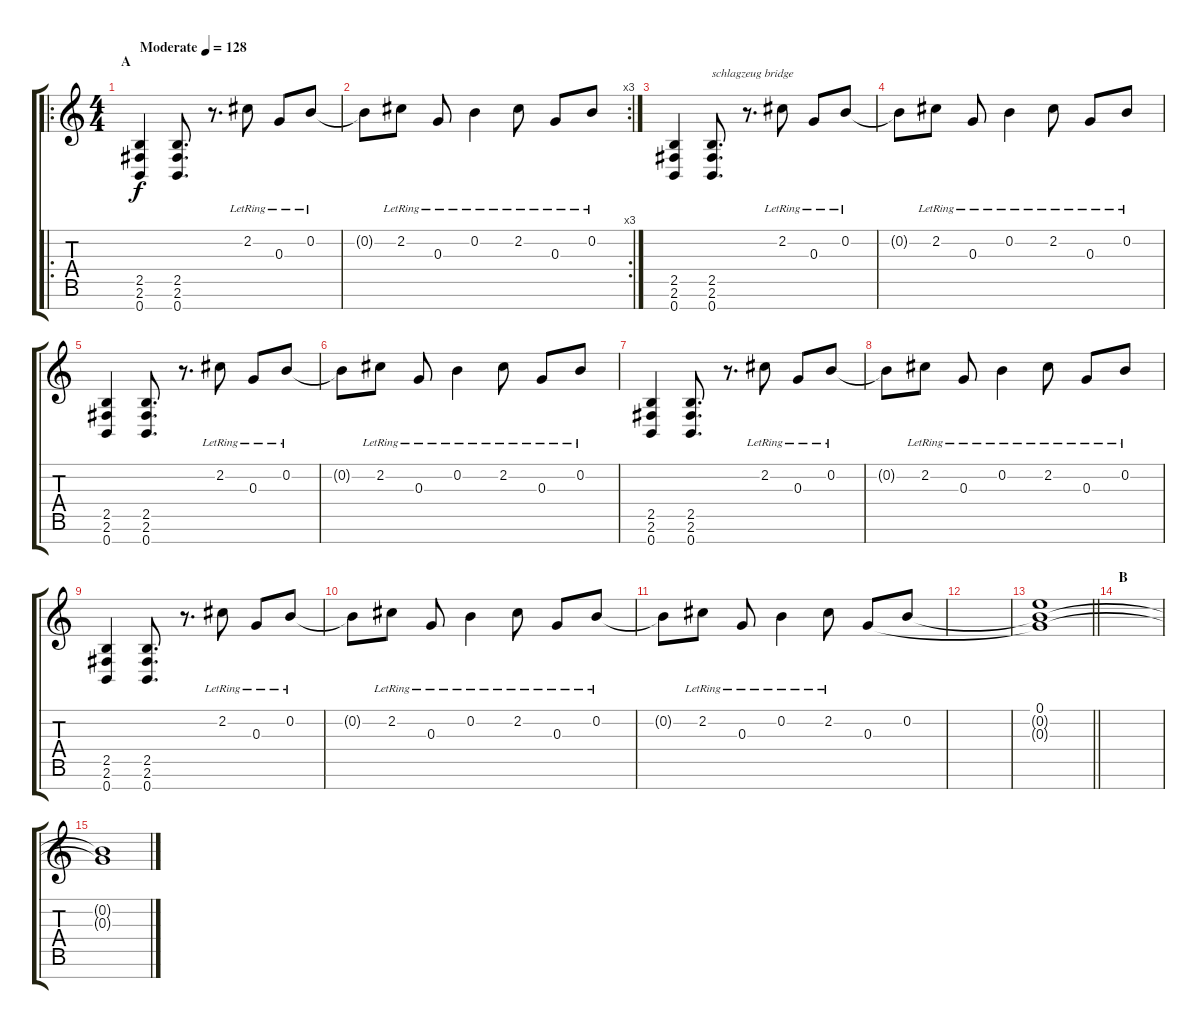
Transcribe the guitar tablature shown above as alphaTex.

\track "" {instrument overdrivenguitar}
\staff {score tabs}
\tuning (E4 B3 G3 D3 A2 E2 B1) {hide}
\ro
\ts (4 4)
\section ("" "A")
\tempo (128 "Moderate")
\clef g2
\ks c
(2.5 2.6 0.7).4{dy f instrument overdrivenguitar} (2.5 2.6 0.7).8{d} r.8{d} 2.2{lr}.8 0.3{lr}.8 0.2{lr}.8 |
\rc 3
0.2{t}.8 2.2{lr}.8 0.3{lr}.8 0.2{lr}.4 2.2{lr}.8 0.3{lr}.8 0.2{lr}.8 |
(2.5 2.6 0.7).4 (2.5 2.6 0.7).8{d txt "schlagzeug bridge"} r.8{d} 2.2{lr}.8 0.3{lr}.8 0.2{lr}.8 |
0.2{t}.8 2.2{lr}.8 0.3{lr}.8 0.2{lr}.4 2.2{lr}.8 0.3{lr}.8 0.2{lr}.8 |
(2.5 2.6 0.7).4 (2.5 2.6 0.7).8{d} r.8{d} 2.2{lr}.8 0.3{lr}.8 0.2{lr}.8 |
0.2{t}.8 2.2{lr}.8 0.3{lr}.8 0.2{lr}.4 2.2{lr}.8 0.3{lr}.8 0.2{lr}.8 |
(2.5 2.6 0.7).4 (2.5 2.6 0.7).8{d} r.8{d} 2.2{lr}.8 0.3{lr}.8 0.2{lr}.8 |
0.2{t}.8 2.2{lr}.8 0.3{lr}.8 0.2{lr}.4 2.2{lr}.8 0.3{lr}.8 0.2{lr}.8 |
(2.5 2.6 0.7).4 (2.5 2.6 0.7).8{d} r.8{d} 2.2{lr}.8 0.3{lr}.8 0.2{lr}.8 |
0.2{t}.8 2.2{lr}.8 0.3{lr}.8 0.2{lr}.4 2.2{lr}.8 0.3{lr}.8 0.2{lr}.8 |
0.2{t}.8 2.2{lr}.8 0.3{lr}.8 0.2{lr}.4 2.2{lr}.8 0.3.8 0.2.8 |
|
\barLineRight lightlight
(0.1 0.2{t} 0.3{t}).1 |
\section ("" "B")
|
(0.2{t} 0.3{t}).1
